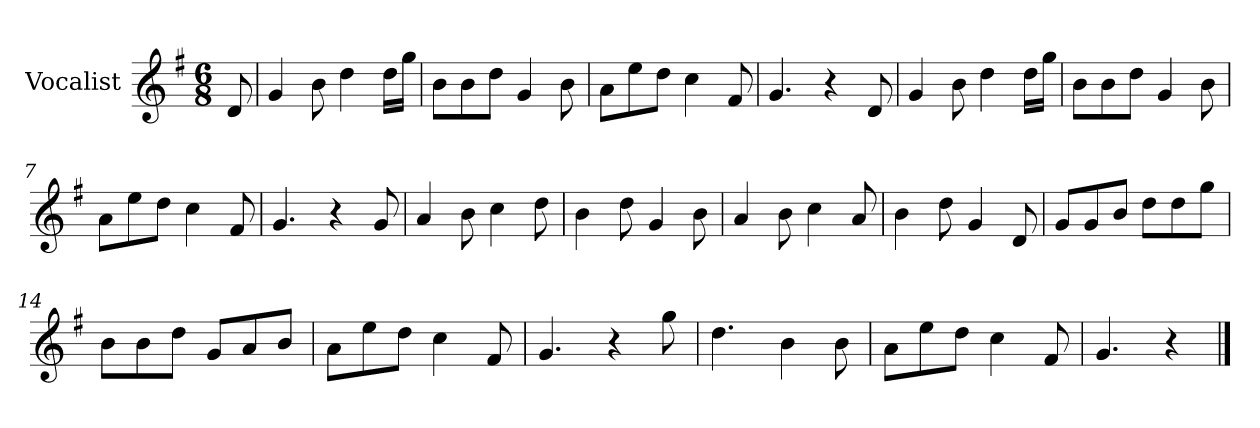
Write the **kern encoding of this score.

**kern
*part1
*staff1
*I"Vocalist
*k[f#]
*G:
*M6/8
=
8d
=1
4g
8b
4dd
16ddLL
16ggJJ
=2
8bL
8b
8ddJ
4g
8b
=3
8aL
8ee
8ddJ
4cc
8f#
=4
4.g
4r
8d
=5
4g
8b
4dd
16ddLL
16ggJJ
=6
8bL
8b
8ddJ
4g
8b
=7
8aL
8ee
8ddJ
4cc
8f#
=8
4.g
4r
8g
=9
4a
8b
4cc
8dd
=10
4b
8dd
4g
8b
=11
4a
8b
4cc
8a
=12
4b
8dd
4g
8d
=13
8gL
8g
8bJ
8ddL
8dd
8ggJ
=14
8bL
8b
8ddJ
8gL
8a
8bJ
=15
8aL
8ee
8ddJ
4cc
8f#
=16
4.g
4r
8gg
=17
4.dd
4b
8b
=18
8aL
8ee
8ddJ
4cc
8f#
=19
4.g
4r
==
*-
